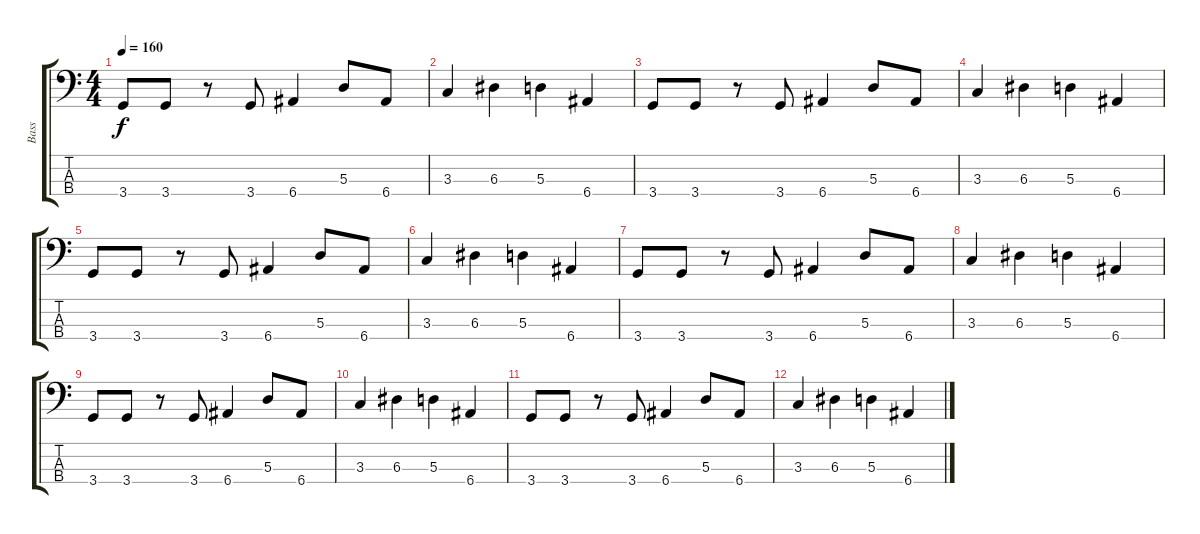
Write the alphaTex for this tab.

\track ("Bass" "Bass") {instrument acousticbass}
\staff {score tabs}
\tuning (G2 D2 A1 E1) {hide}
\ts (4 4)
\tempo 160
\clef f4
\ks c
3.4.8{dy f} 3.4.8 r.8 3.4.8 6.4.4 5.3.8 6.4.8 |
3.3.4 6.3.4 5.3.4 6.4.4 |
3.4.8 3.4.8 r.8 3.4.8 6.4.4 5.3.8 6.4.8 |
3.3.4 6.3.4 5.3.4 6.4.4 |
3.4.8 3.4.8 r.8 3.4.8 6.4.4 5.3.8 6.4.8 |
3.3.4 6.3.4 5.3.4 6.4.4 |
3.4.8 3.4.8 r.8 3.4.8 6.4.4 5.3.8 6.4.8 |
3.3.4 6.3.4 5.3.4 6.4.4 |
3.4.8 3.4.8 r.8 3.4.8 6.4.4 5.3.8 6.4.8 |
3.3.4 6.3.4 5.3.4 6.4.4 |
3.4.8 3.4.8 r.8 3.4.8 6.4.4 5.3.8 6.4.8 |
3.3.4 6.3.4 5.3.4 6.4.4
